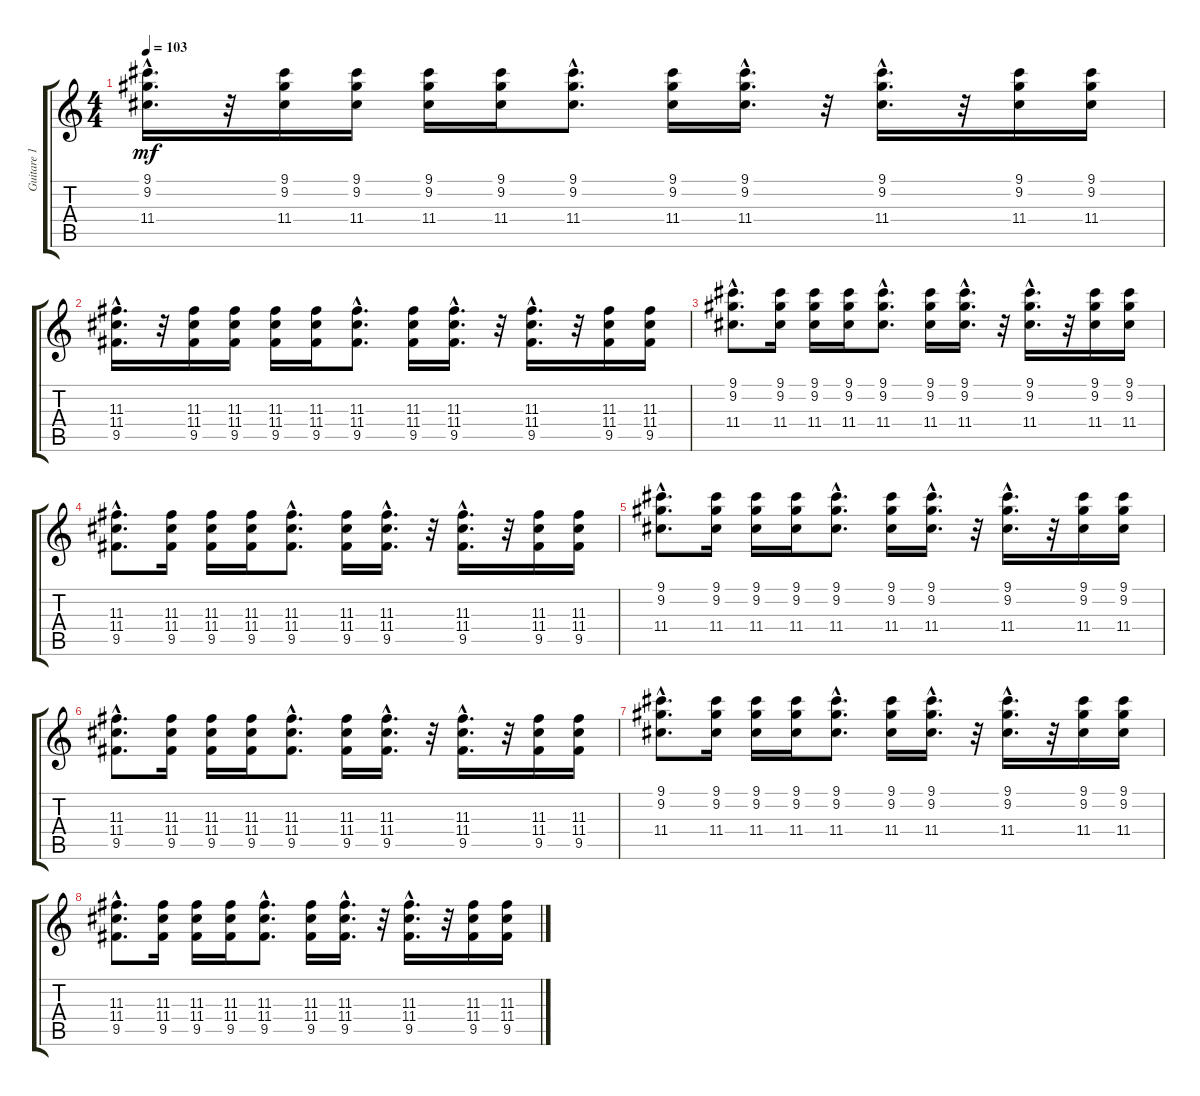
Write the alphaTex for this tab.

\track ("Guitare 1" "Guitare 1") {instrument acousticguitarsteel}
\staff {score tabs}
\tuning (E4 B3 G3 D3 A2 E2) {hide}
\ts (4 4)
\tempo 103
\clef g2
\ks c
(9.1{hac} 9.2{hac} 11.4{hac}).16{d dy mf} r.32 (9.1 9.2 11.4).16 (9.1 9.2 11.4).16 (9.1 9.2 11.4).16 (9.1 9.2 11.4).16 (9.1{hac} 9.2{hac} 11.4{hac}).8{d} (9.1 9.2 11.4).16 (9.1{hac} 9.2{hac} 11.4{hac}).16{d} r.32 (9.1{hac} 9.2{hac} 11.4{hac}).16{d} r.32 (9.1 9.2 11.4).16 (9.1 9.2 11.4).16 |
(11.3{hac} 11.4{hac} 9.5{hac}).16{d} r.32 (11.3 11.4 9.5).16 (11.3 11.4 9.5).16 (11.3 11.4 9.5).16 (11.3 11.4 9.5).16 (11.3{hac} 11.4{hac} 9.5{hac}).8{d} (11.3 11.4 9.5).16 (11.3{hac} 11.4{hac} 9.5{hac}).16{d} r.32 (11.3{hac} 11.4{hac} 9.5{hac}).16{d} r.32 (11.3 11.4 9.5).16 (11.3 11.4 9.5).16 |
(9.1{hac} 9.2{hac} 11.4{hac}).8{d} (9.1 9.2 11.4).16 (9.1 9.2 11.4).16 (9.1 9.2 11.4).16 (9.1{hac} 9.2{hac} 11.4{hac}).8{d} (9.1 9.2 11.4).16 (9.1{hac} 9.2{hac} 11.4{hac}).16{d} r.32 (9.1{hac} 9.2{hac} 11.4{hac}).16{d} r.32 (9.1 9.2 11.4).16 (9.1 9.2 11.4).16 |
(11.3{hac} 11.4{hac} 9.5{hac}).8{d} (11.3 11.4 9.5).16 (11.3 11.4 9.5).16 (11.3 11.4 9.5).16 (11.3{hac} 11.4{hac} 9.5{hac}).8{d} (11.3 11.4 9.5).16 (11.3{hac} 11.4{hac} 9.5{hac}).16{d} r.32 (11.3{hac} 11.4{hac} 9.5{hac}).16{d} r.32 (11.3 11.4 9.5).16 (11.3 11.4 9.5).16 |
(9.1{hac} 9.2{hac} 11.4{hac}).8{d} (9.1 9.2 11.4).16 (9.1 9.2 11.4).16 (9.1 9.2 11.4).16 (9.1{hac} 9.2{hac} 11.4{hac}).8{d} (9.1 9.2 11.4).16 (9.1{hac} 9.2{hac} 11.4{hac}).16{d} r.32 (9.1{hac} 9.2{hac} 11.4{hac}).16{d} r.32 (9.1 9.2 11.4).16 (9.1 9.2 11.4).16 |
(11.3{hac} 11.4{hac} 9.5{hac}).8{d} (11.3 11.4 9.5).16 (11.3 11.4 9.5).16 (11.3 11.4 9.5).16 (11.3{hac} 11.4{hac} 9.5{hac}).8{d} (11.3 11.4 9.5).16 (11.3{hac} 11.4{hac} 9.5{hac}).16{d} r.32 (11.3{hac} 11.4{hac} 9.5{hac}).16{d} r.32 (11.3 11.4 9.5).16 (11.3 11.4 9.5).16 |
(9.1{hac} 9.2{hac} 11.4{hac}).8{d} (9.1 9.2 11.4).16 (9.1 9.2 11.4).16 (9.1 9.2 11.4).16 (9.1{hac} 9.2{hac} 11.4{hac}).8{d} (9.1 9.2 11.4).16 (9.1{hac} 9.2{hac} 11.4{hac}).16{d} r.32 (9.1{hac} 9.2{hac} 11.4{hac}).16{d} r.32 (9.1 9.2 11.4).16 (9.1 9.2 11.4).16 |
(11.3{hac} 11.4{hac} 9.5{hac}).8{d} (11.3 11.4 9.5).16 (11.3 11.4 9.5).16 (11.3 11.4 9.5).16 (11.3{hac} 11.4{hac} 9.5{hac}).8{d} (11.3 11.4 9.5).16 (11.3{hac} 11.4{hac} 9.5{hac}).16{d} r.32 (11.3{hac} 11.4{hac} 9.5{hac}).16{d} r.32 (11.3 11.4 9.5).16 (11.3 11.4 9.5).16
